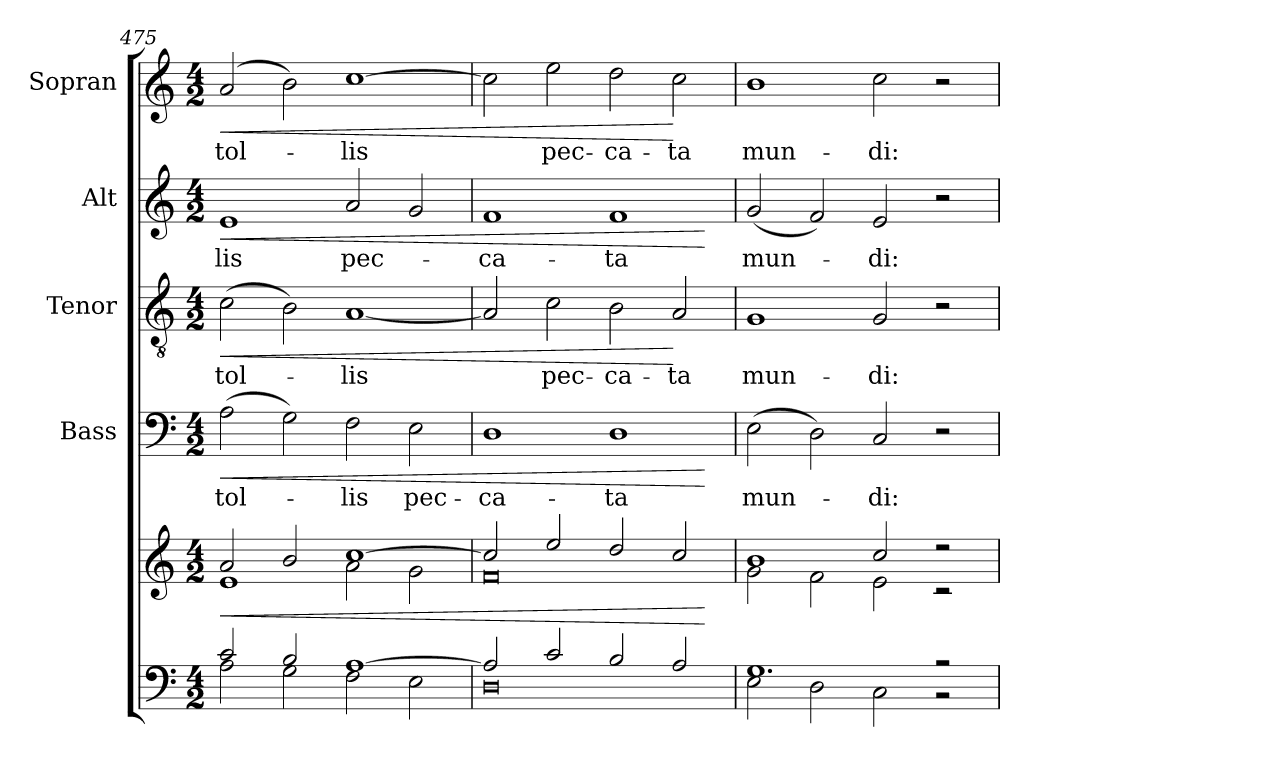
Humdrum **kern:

**kern	**kern	**dynam	**kern	**text	**dynam	**kern	**text	**dynam	**kern	**text	**dynam	**kern	**text	**dynam
*part5	*part5	*part5	*part4	*part4	*part4	*part3	*part3	*part3	*part2	*part2	*part2	*part1	*part1	*part1
*staff6	*staff5	*staff5/6	*staff4	*staff4	*staff4	*staff3	*staff3	*staff3	*staff2	*staff2	*staff2	*staff1	*staff1	*staff1
*	*	*	*I"Bass	*	*	*I"Tenor	*	*	*I"Alt	*	*	*I"Sopran	*	*
*	*	*	*I'B.	*	*	*I'T.	*	*	*I'A.	*	*	*I'S.	*	*
*clefF4	*clefG2	*	*clefF4	*	*	*clefGv2	*	*	*clefG2	*	*	*clefG2	*	*
*k[]	*k[]	*	*k[]	*	*	*k[]	*	*	*k[]	*	*	*k[]	*	*
*C:	*C:	*	*C:	*	*	*C:	*	*	*C:	*	*	*C:	*	*
*M4/2	*M4/2	*	*M4/2	*	*	*M4/2	*	*	*M4/2	*	*	*M4/2	*	*
=475	=475	=475	=475	=475	=475	=475	=475	=475	=475	=475	=475	=475	=475	=475
*^	*	*	*	*	*	*	*	*	*	*	*	*	*	*
!	!	!	!LO:HP:b	!	!LO:LY:b	!LO:HP:b	!	!LO:LY:b	!LO:HP:b	!	!LO:LY:b	!LO:HP:b	!	!LO:LY:b	!LO:HP:b
*	*	*^	*	*	*	*	*	*	*	*	*	*	*	*	*
2c/	2A\	2a/	1e	<	(>2A\	tol-	<	(>2c\	tol-	<	1e	-lis	<	(>2a/	tol-	<
2B/	2G\	2b/	.	.	2G\)	.	.	2B\)	.	.	.	.	.	2b\)	.	.
!	!	!	!	!	!	!LO:LY:b	!	!	!LO:LY:b	!	!	!LO:LY:b	!	!	!LO:LY:b	!
[>1A	2F\	[>1cc	2a\	.	2F\	-lis	.	[1A	-lis	.	2a/	pec-	.	[1cc	-lis	.
!	!	!	!	!	!	!LO:LY:b	!	!	!	!	!	!	!	!	!	!
.	2E\	.	2g\	.	2E\	pec-	.	.	.	.	2g/	.	.	.	.	.
=476	=476	=476	=476	=476	=476	=476	=476	=476	=476	=476	=476	=476	=476	=476	=476	=476
!	!	!	!	!	!	!LO:LY:b	!	!	!	!	!	!LO:LY:b	!	!	!	!
2A/]	0D	2cc/]	0f	.	1D	-ca-	.	2A/]	.	.	1f	-ca-	.	2cc\]	.	.
!	!	!	!	!	!	!	!	!	!LO:LY:b	!	!	!	!	!	!LO:LY:b	!
2c/	.	2ee/	.	.	.	.	.	2c\	pec-	.	.	.	.	2ee\	pec-	.
!	!	!	!	!	!	!LO:LY:b	!	!	!LO:LY:b	!	!	!LO:LY:b	!	!	!LO:LY:b	!
2B/	.	2dd/	.	.	1D	-ta	.	2B\	-ca-	.	1f	-ta	.	2dd\	-ca-	.
!	!	!	!	!	!	!	!	!	!LO:LY:b	!	!	!	!	!	!LO:LY:b	!
2A/	.	2cc/	.	.	.	.	.	2A/	-ta	[	.	.	.	2cc\	-ta	[
*v	*v	*	*	*	*	*	*	*	*	*	*	*	*	*	*	*
*	*v	*v	*	*	*	*	*	*	*	*	*	*	*	*	*
.	.	[	.	.	[	.	.	.	.	.	[	.	.	.
=477	=477	=477	=477	=477	=477	=477	=477	=477	=477	=477	=477	=477	=477	=477
*^	*^	*	*	*	*	*	*	*	*	*	*	*	*	*
!	!	!	!	!	!	!LO:LY:b	!	!	!LO:LY:b	!	!	!LO:LY:b	!	!	!LO:LY:b	!
1.G	2E\	1b	2g\	.	(>2E\	mun-	.	1G	mun-	.	(<2g/	mun-	.	1b	mun-	.
.	2D\	.	2f\	.	2D\)	.	.	.	.	.	2f/)	.	.	.	.	.
!	!	!	!	!	!	!LO:LY:b	!	!	!LO:LY:b	!	!	!LO:LY:b	!	!	!LO:LY:b	!
.	2C\	2cc/	2e\	.	2C/	-di:	.	2G/	-di:	.	2e/	-di:	.	2cc\	-di:	.
2r	2r	2r	2r	.	2r	.	.	2r	.	.	2r	.	.	2r	.	.
*v	*v	*	*	*	*	*	*	*	*	*	*	*	*	*	*	*
*	*v	*v	*	*	*	*	*	*	*	*	*	*	*	*	*
=	=	=	=	=	=	=	=	=	=	=	=	=	=	=
*-	*-	*-	*-	*-	*-	*-	*-	*-	*-	*-	*-	*-	*-	*-
